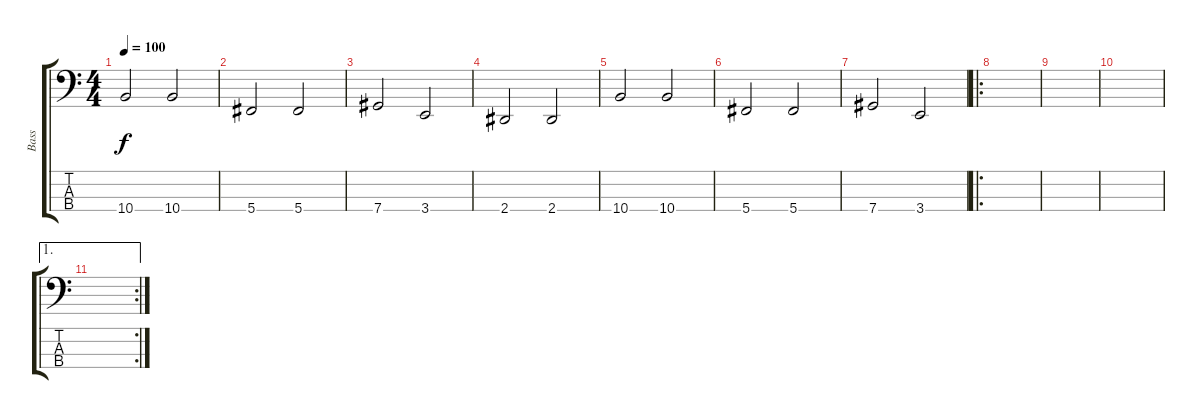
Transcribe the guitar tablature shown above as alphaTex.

\track ("Bass" "Bass") {instrument electricbasspick}
\staff {score tabs}
\tuning (Gb2 Db2 Ab1 Db1) {hide}
\ts (4 4)
\tempo 100
\clef f4
\ks c
10.4.2{dy f} 10.4.2 |
5.4.2 5.4.2 |
7.4.2 3.4.2 |
2.4.2 2.4.2 |
10.4.2 10.4.2 |
5.4.2 5.4.2 |
7.4.2 3.4.2 |
\ro
|
|
|
\ae 1
\rc 2
